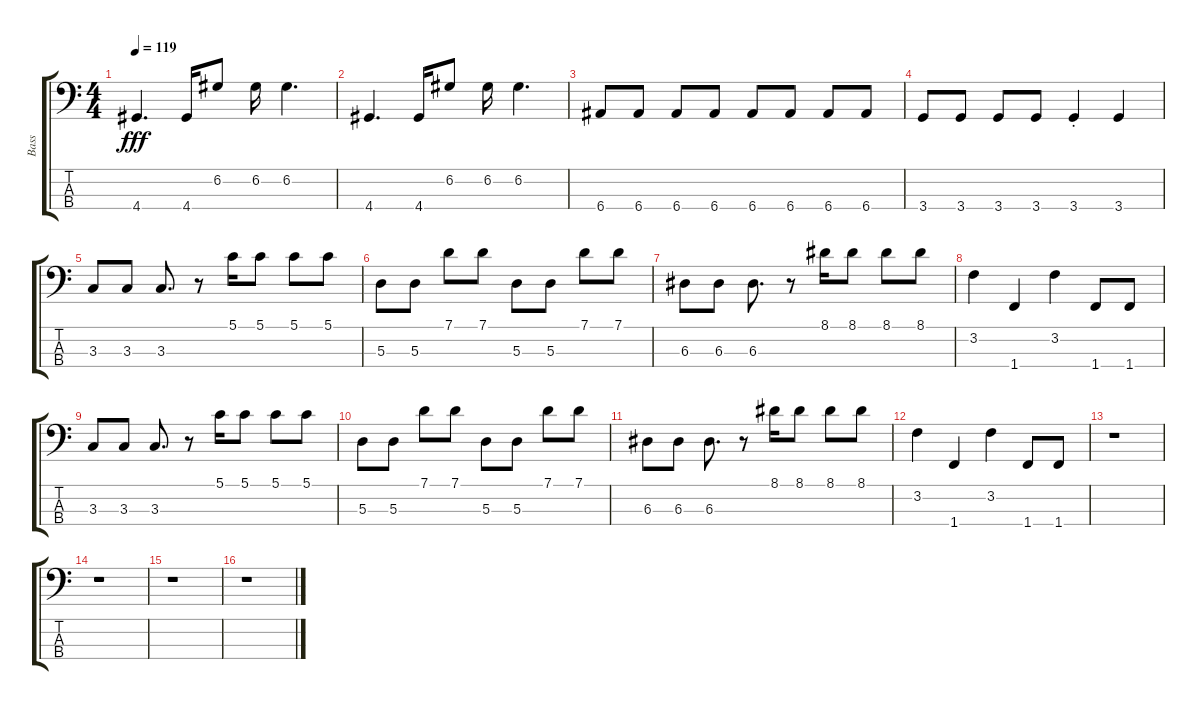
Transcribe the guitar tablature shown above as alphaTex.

\track ("Bass" "Bass") {instrument electricbassfinger}
\staff {score tabs}
\tuning (G2 D2 A1 E1) {hide}
\ts (4 4)
\tempo 119
\clef f4
\ks c
4.4.4{d dy fff} 4.4.16 6.2.8 6.2.16 6.2.4{d} |
4.4.4{d} 4.4.16 6.2.8 6.2.16 6.2.4{d} |
6.4.8 6.4.8 6.4.8 6.4.8 6.4.8 6.4.8 6.4.8 6.4.8 |
3.4.8 3.4.8 3.4.8 3.4.8 3.4{st}.4 3.4.4 |
3.3.8 3.3.8 3.3.8{d} r.8 5.1.16 5.1.8 5.1.8 5.1.8 |
5.3.8 5.3.8 7.1.8 7.1.8 5.3.8 5.3.8 7.1.8 7.1.8 |
6.3.8 6.3.8 6.3.8{d} r.8 8.1.16 8.1.8 8.1.8 8.1.8 |
3.2.4 1.4.4 3.2.4 1.4.8 1.4.8 |
3.3.8 3.3.8 3.3.8{d} r.8 5.1.16 5.1.8 5.1.8 5.1.8 |
5.3.8 5.3.8 7.1.8 7.1.8 5.3.8 5.3.8 7.1.8 7.1.8 |
6.3.8 6.3.8 6.3.8{d} r.8 8.1.16 8.1.8 8.1.8 8.1.8 |
3.2.4 1.4.4 3.2.4 1.4.8 1.4.8 |
r.1 |
r.1 |
r.1 |
r.1
